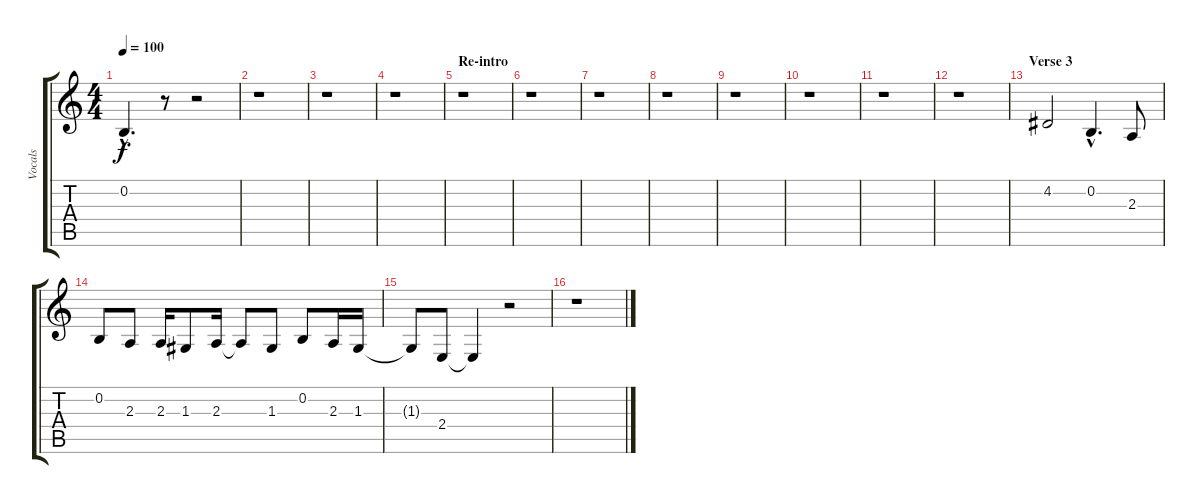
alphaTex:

\track ("Vocals" "Vocals") {instrument altosax}
\staff {score tabs}
\tuning (E4 B3 G3 D3 A2 E2) {hide}
\ts (4 4)
\tempo 100
\clef g2
\ks c
0.2{hac}.4{d dy f} r.8 r.2 |
r.1 |
r.1 |
r.1 |
\section ("" "Re-intro")
r.1 |
r.1 |
r.1 |
r.1 |
r.1 |
r.1 |
r.1 |
r.1 |
\section ("" "Verse 3")
4.2.2 0.2{hac}.4{d} 2.3.8 |
0.2.8 2.3.8 2.3.16 1.3.8 2.3.16 2.3{t}.8 1.3.8 0.2.8 2.3.16 1.3.16 |
1.3{t}.8 2.4.8 2.4{t}.4 r.2 |
r.1
